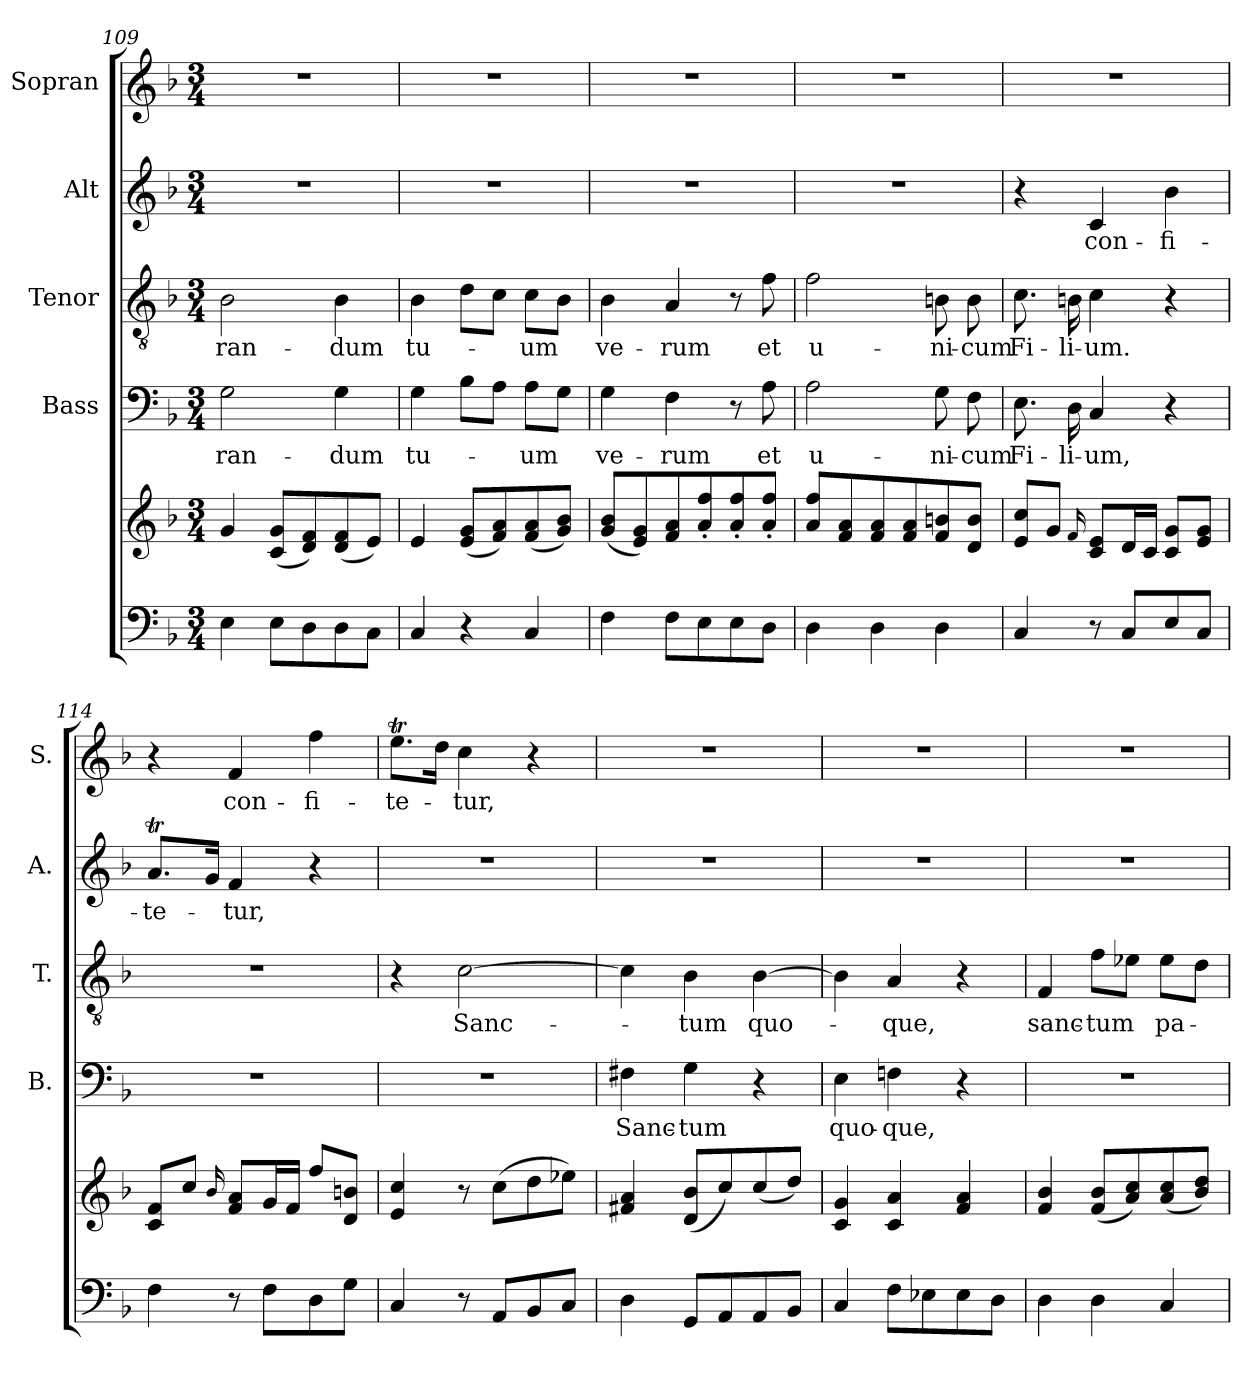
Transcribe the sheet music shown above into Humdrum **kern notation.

**kern	**kern	**kern	**text	**kern	**text	**kern	**text	**kern	**text
*part5	*part5	*part4	*part4	*part3	*part3	*part2	*part2	*part1	*part1
*staff6	*staff5	*staff4	*staff4	*staff3	*staff3	*staff2	*staff2	*staff1	*staff1
*	*	*I"Bass	*	*I"Tenor	*	*I"Alt	*	*I"Sopran	*
*	*	*I'B.	*	*I'T.	*	*I'A.	*	*I'S.	*
*clefF4	*clefG2	*clefF4	*	*clefGv2	*	*clefG2	*	*clefG2	*
*k[b-]	*k[b-]	*k[b-]	*	*k[b-]	*	*k[b-]	*	*k[b-]	*
*F:	*F:	*F:	*	*F:	*	*F:	*	*F:	*
*M3/4	*M3/4	*M3/4	*	*M3/4	*	*M3/4	*	*M3/4	*
=109	=109	=109	=109	=109	=109	=109	=109	=109	=109
!	!	!	!LO:LY:b	!	!LO:LY:b	!	!	!	!
4E\	4g/	2G\	-ran-	2B-\	-ran-	2.r	.	2.r	.
8E\L	(<8c/ 8g/L	.	.	.	.	.	.	.	.
8D\	8d/ 8f/)	.	.	.	.	.	.	.	.
!	!	!	!LO:LY:b	!	!LO:LY:b	!	!	!	!
8D\	(<8d/ 8f/	4G\	-dum	4B-\	-dum	.	.	.	.
8C\J	8e/J)	.	.	.	.	.	.	.	.
=110	=110	=110	=110	=110	=110	=110	=110	=110	=110
!	!	!	!LO:LY:b	!	!LO:LY:b	!	!	!	!
4C/	4e/	4G\	tu-	4B-\	tu-	2.r	.	2.r	.
4r	(<8e/ 8g/L	8B-\L	.	8d\L	.	.	.	.	.
.	8f/ 8a/)	8A\J	.	8c\J	.	.	.	.	.
!	!	!	!LO:LY:b	!	!LO:LY:b	!	!	!	!
4C/	(<8f/ 8a/	8A\L	-um	8c\L	-um	.	.	.	.
.	8g/ 8b-/J)	8G\J	.	8B-\J	.	.	.	.	.
=111	=111	=111	=111	=111	=111	=111	=111	=111	=111
!	!	!	!LO:LY:b	!	!LO:LY:b	!	!	!	!
4F\	(<8g/ 8b-/L	4G\	ve-	4B-\	ve-	2.r	.	2.r	.
.	8e/ 8g/)	.	.	.	.	.	.	.	.
!	!	!	!LO:LY:b	!	!LO:LY:b	!	!	!	!
8F\L	8f/ 8a/	4F\	-rum	4A/	-rum	.	.	.	.
8E\	8a/'< 8ff/'<	.	.	.	.	.	.	.	.
8E\	8a/'< 8ff/'<	8r	.	8r	.	.	.	.	.
!	!	!	!LO:LY:b	!	!LO:LY:b	!	!	!	!
8D\J	8a/'< 8ff/'<J	8A\	et	8f\	et	.	.	.	.
=112	=112	=112	=112	=112	=112	=112	=112	=112	=112
!	!	!	!LO:LY:b	!	!LO:LY:b	!	!	!	!
4D\	8a/ 8ff/L	2A\	u-	2f\	u-	2.r	.	2.r	.
.	8f/ 8a/	.	.	.	.	.	.	.	.
4D\	8f/ 8a/	.	.	.	.	.	.	.	.
.	8f/ 8a/	.	.	.	.	.	.	.	.
!	!	!	!LO:LY:b	!	!LO:LY:b	!	!	!	!
4D\	8f/ 8bn/	8G\	-ni-	8Bn\	-ni-	.	.	.	.
!	!	!	!LO:LY:b	!	!LO:LY:b	!	!	!	!
.	8d/ 8b/J	8F\	-cum	8B\	-cum	.	.	.	.
=113	=113	=113	=113	=113	=113	=113	=113	=113	=113
!	!	!	!LO:LY:b	!	!LO:LY:b	!	!	!	!
4C/	8e/ 8cc/L	8.E\	Fi-	8.c\	Fi-	4r	.	2.r	.
.	8g/J	.	.	.	.	.	.	.	.
!	!	!	!LO:LY:b	!	!LO:LY:b	!	!	!	!
.	.	16D\	-li-	16Bn\	-li-	.	.	.	.
.	16qqf/	.	.	.	.	.	.	.	.
!	!	!	!LO:LY:b	!	!LO:LY:b	!	!LO:LY:b	!	!
8r	8c/ 8e/L	4C/	-um,	4c\	-um.	4c/	con-	.	.
8C/L	16d/L	.	.	.	.	.	.	.	.
.	16c/JJ	.	.	.	.	.	.	.	.
!	!	!	!	!	!	!	!LO:LY:b	!	!
8E/	8c/ 8g/L	4r	.	4r	.	4b-\	-fi-	.	.
8C/J	8e/ 8g/J	.	.	.	.	.	.	.	.
!!LO:PB:g=z
=114	=114	=114	=114	=114	=114	=114	=114	=114	=114
!	!	!	!	!	!	!	!LO:LY:b	!	!
4F\	8c/ 8f/L	2.r	.	2.r	.	8.at/L	-te-	4r	.
.	8cc/J	.	.	.	.	.	.	.	.
.	.	.	.	.	.	16g/Jk	.	.	.
.	16qqb-/	.	.	.	.	.	.	.	.
!	!	!	!	!	!	!	!LO:LY:b	!	!LO:LY:b
8r	8f/ 8a/L	.	.	.	.	4f/	-tur,	4f/	con-
8F\L	16g/L	.	.	.	.	.	.	.	.
.	16f/JJ	.	.	.	.	.	.	.	.
!	!	!	!	!	!	!	!	!	!LO:LY:b
8D\	8ff/L	.	.	.	.	4r	.	4ff\	-fi-
8G\J	8d/ 8bn/J	.	.	.	.	.	.	.	.
=115	=115	=115	=115	=115	=115	=115	=115	=115	=115
!	!	!	!	!	!	!	!	!	!LO:LY:b
4C/	4e/ 4cc/	2.r	.	4r	.	2.r	.	8.eet\L	-te-
.	.	.	.	.	.	.	.	16dd\Jk	.
!	!	!	!	!	!LO:LY:b	!	!	!	!LO:LY:b
8r	8r	.	.	[2c\	Sanc-	.	.	4cc\	-tur,
8AA/L	(>8cc\L	.	.	.	.	.	.	.	.
8BB-/	8dd\	.	.	.	.	.	.	4r	.
8C/J	8ee-X\J)	.	.	.	.	.	.	.	.
=116	=116	=116	=116	=116	=116	=116	=116	=116	=116
!	!	!	!LO:LY:b	!	!	!	!	!	!
4D\	4f#X/ 4a/	4F#X\	Sanc-	4c\]	.	2.r	.	2.r	.
!	!	!	!LO:LY:b	!	!LO:LY:b	!	!	!	!
8GG/L	(<8d/ 8b-/L	4G\	-tum	4B-\	-tum	.	.	.	.
8AA/	8cc/)	.	.	.	.	.	.	.	.
!	!	!	!	!	!LO:LY:b	!	!	!	!
8AA/	(<8cc/	4r	.	[4B-\	quo-	.	.	.	.
8BB-/J	8dd/J)	.	.	.	.	.	.	.	.
=117	=117	=117	=117	=117	=117	=117	=117	=117	=117
!	!	!	!LO:LY:b	!	!	!	!	!	!
4C/	4c/ 4g/	4E\	quo-	4B-\]	.	2.r	.	2.r	.
!	!	!	!LO:LY:b	!	!LO:LY:b	!	!	!	!
8F\L	4c/ 4a/	4Fn\	-que,	4A/	-que,	.	.	.	.
8E-X\	.	.	.	.	.	.	.	.	.
8E-\	4f/ 4a/	4r	.	4r	.	.	.	.	.
8D\J	.	.	.	.	.	.	.	.	.
=118	=118	=118	=118	=118	=118	=118	=118	=118	=118
!	!	!	!	!	!LO:LY:b	!	!	!	!
4D\	4f/ 4b-/	2.r	.	4F/	sanc-	2.r	.	2.r	.
!	!	!	!	!	!LO:LY:b	!	!	!	!
4D\	(<8f/ 8b-/L	.	.	8f\L	-tum	.	.	.	.
.	8a/ 8cc/)	.	.	8e-X\J	.	.	.	.	.
!	!	!	!	!	!LO:LY:b	!	!	!	!
4C/	(<8a/ 8cc/	.	.	8e-\L	pa-	.	.	.	.
.	8b-/ 8dd/J)	.	.	8d\J	.	.	.	.	.
=	=	=	=	=	=	=	=	=	=
*-	*-	*-	*-	*-	*-	*-	*-	*-	*-
